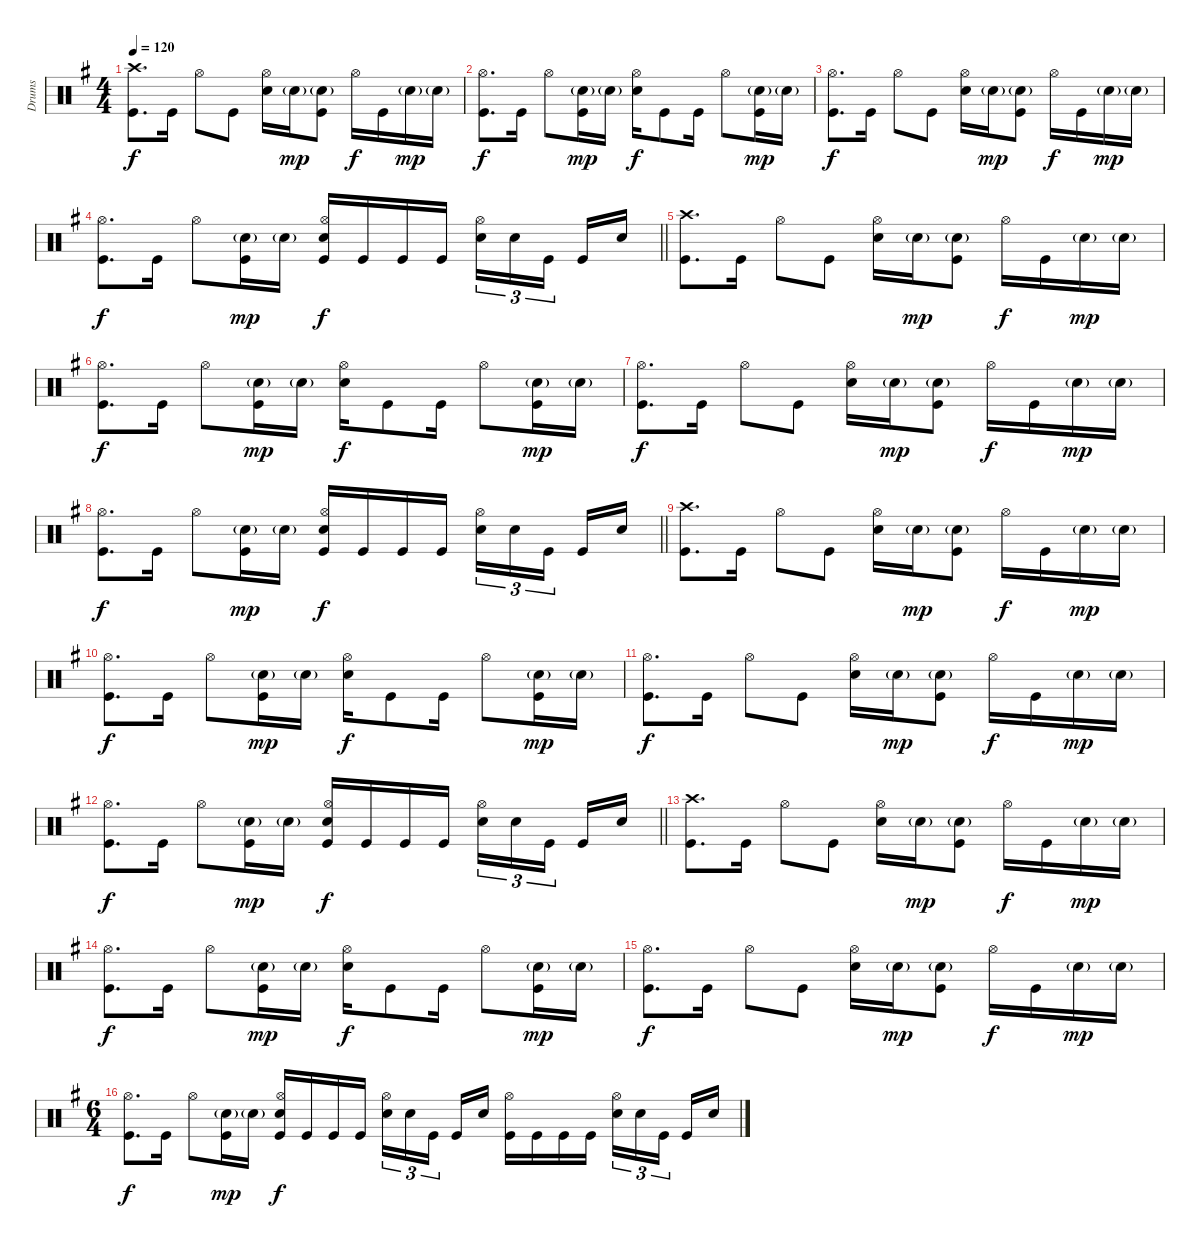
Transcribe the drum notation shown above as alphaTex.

\track ("Drums" "Drums") {instrument percussion}
\staff
\articulation defaults
\ts (4 4)
\section ("" "")
\tempo 120
\clef neutral
\ks eminor
("Crash high (hit)" "Kick (hit)").8{d dy f} "Kick (hit)".16 "Hi-Hat (open)".8 "Kick (hit)".8 ("Hi-Hat (open)" "Electric Snare (hit)").16 "Electric Snare (hit)"{g}.16{dy mp} ("Electric Snare (hit)"{g} "Kick (hit)").8 "Hi-Hat (open)".16{dy f} "Kick (hit)".16 "Electric Snare (hit)"{g}.16{dy mp} "Electric Snare (hit)"{g}.16 |
("Hi-Hat (open)" "Kick (hit)").8{d dy f} "Kick (hit)".16 "Hi-Hat (open)".8 ("Electric Snare (hit)"{g} "Kick (hit)").16{dy mp} "Electric Snare (hit)"{g}.16 ("Hi-Hat (open)" "Electric Snare (hit)").16{dy f} "Kick (hit)".8 "Kick (hit)".16 "Hi-Hat (open)".8 ("Electric Snare (hit)"{g} "Kick (hit)").16{dy mp} "Electric Snare (hit)"{g}.16 |
("Hi-Hat (open)" "Kick (hit)").8{d dy f} "Kick (hit)".16 "Hi-Hat (open)".8 "Kick (hit)".8 ("Hi-Hat (open)" "Electric Snare (hit)").16 "Electric Snare (hit)"{g}.16{dy mp} ("Electric Snare (hit)"{g} "Kick (hit)").8 "Hi-Hat (open)".16{dy f} "Kick (hit)".16 "Electric Snare (hit)"{g}.16{dy mp} "Electric Snare (hit)"{g}.16 |
\barLineRight lightlight
("Hi-Hat (open)" "Kick (hit)").8{d dy f} "Kick (hit)".16 "Hi-Hat (open)".8 ("Electric Snare (hit)"{g} "Kick (hit)").16{dy mp} "Electric Snare (hit)"{g}.16 ("Hi-Hat (open)" "Electric Snare (hit)" "Kick (hit)").16{dy f} "Kick (hit)".16 "Kick (hit)".16 "Kick (hit)".16 ("Hi-Hat (open)" "Electric Snare (hit)").16{tu (3 2)} "Electric Snare (hit)".16{tu (3 2)} "Kick (hit)".16{tu (3 2) beam splitsecondary} "Kick (hit)".16 "Electric Snare (hit)".16 |
("Crash high (hit)" "Kick (hit)").8{d} "Kick (hit)".16 "Hi-Hat (open)".8 "Kick (hit)".8 ("Hi-Hat (open)" "Electric Snare (hit)").16 "Electric Snare (hit)"{g}.16{dy mp} ("Electric Snare (hit)"{g} "Kick (hit)").8 "Hi-Hat (open)".16{dy f} "Kick (hit)".16 "Electric Snare (hit)"{g}.16{dy mp} "Electric Snare (hit)"{g}.16 |
("Hi-Hat (open)" "Kick (hit)").8{d dy f} "Kick (hit)".16 "Hi-Hat (open)".8 ("Electric Snare (hit)"{g} "Kick (hit)").16{dy mp} "Electric Snare (hit)"{g}.16 ("Hi-Hat (open)" "Electric Snare (hit)").16{dy f} "Kick (hit)".8 "Kick (hit)".16 "Hi-Hat (open)".8 ("Electric Snare (hit)"{g} "Kick (hit)").16{dy mp} "Electric Snare (hit)"{g}.16 |
("Hi-Hat (open)" "Kick (hit)").8{d dy f} "Kick (hit)".16 "Hi-Hat (open)".8 "Kick (hit)".8 ("Hi-Hat (open)" "Electric Snare (hit)").16 "Electric Snare (hit)"{g}.16{dy mp} ("Electric Snare (hit)"{g} "Kick (hit)").8 "Hi-Hat (open)".16{dy f} "Kick (hit)".16 "Electric Snare (hit)"{g}.16{dy mp} "Electric Snare (hit)"{g}.16 |
\barLineRight lightlight
("Hi-Hat (open)" "Kick (hit)").8{d dy f} "Kick (hit)".16 "Hi-Hat (open)".8 ("Electric Snare (hit)"{g} "Kick (hit)").16{dy mp} "Electric Snare (hit)"{g}.16 ("Hi-Hat (open)" "Electric Snare (hit)" "Kick (hit)").16{dy f} "Kick (hit)".16 "Kick (hit)".16 "Kick (hit)".16 ("Hi-Hat (open)" "Electric Snare (hit)").16{tu (3 2)} "Electric Snare (hit)".16{tu (3 2)} "Kick (hit)".16{tu (3 2) beam splitsecondary} "Kick (hit)".16 "Electric Snare (hit)".16 |
("Crash high (hit)" "Kick (hit)").8{d} "Kick (hit)".16 "Hi-Hat (open)".8 "Kick (hit)".8 ("Hi-Hat (open)" "Electric Snare (hit)").16 "Electric Snare (hit)"{g}.16{dy mp} ("Electric Snare (hit)"{g} "Kick (hit)").8 "Hi-Hat (open)".16{dy f} "Kick (hit)".16 "Electric Snare (hit)"{g}.16{dy mp} "Electric Snare (hit)"{g}.16 |
("Hi-Hat (open)" "Kick (hit)").8{d dy f} "Kick (hit)".16 "Hi-Hat (open)".8 ("Electric Snare (hit)"{g} "Kick (hit)").16{dy mp} "Electric Snare (hit)"{g}.16 ("Hi-Hat (open)" "Electric Snare (hit)").16{dy f} "Kick (hit)".8 "Kick (hit)".16 "Hi-Hat (open)".8 ("Electric Snare (hit)"{g} "Kick (hit)").16{dy mp} "Electric Snare (hit)"{g}.16 |
("Hi-Hat (open)" "Kick (hit)").8{d dy f} "Kick (hit)".16 "Hi-Hat (open)".8 "Kick (hit)".8 ("Hi-Hat (open)" "Electric Snare (hit)").16 "Electric Snare (hit)"{g}.16{dy mp} ("Electric Snare (hit)"{g} "Kick (hit)").8 "Hi-Hat (open)".16{dy f} "Kick (hit)".16 "Electric Snare (hit)"{g}.16{dy mp} "Electric Snare (hit)"{g}.16 |
\barLineRight lightlight
("Hi-Hat (open)" "Kick (hit)").8{d dy f} "Kick (hit)".16 "Hi-Hat (open)".8 ("Electric Snare (hit)"{g} "Kick (hit)").16{dy mp} "Electric Snare (hit)"{g}.16 ("Hi-Hat (open)" "Electric Snare (hit)" "Kick (hit)").16{dy f} "Kick (hit)".16 "Kick (hit)".16 "Kick (hit)".16 ("Hi-Hat (open)" "Electric Snare (hit)").16{tu (3 2)} "Electric Snare (hit)".16{tu (3 2)} "Kick (hit)".16{tu (3 2) beam splitsecondary} "Kick (hit)".16 "Electric Snare (hit)".16 |
("Crash high (hit)" "Kick (hit)").8{d} "Kick (hit)".16 "Hi-Hat (open)".8 "Kick (hit)".8 ("Hi-Hat (open)" "Electric Snare (hit)").16 "Electric Snare (hit)"{g}.16{dy mp} ("Electric Snare (hit)"{g} "Kick (hit)").8 "Hi-Hat (open)".16{dy f} "Kick (hit)".16 "Electric Snare (hit)"{g}.16{dy mp} "Electric Snare (hit)"{g}.16 |
("Hi-Hat (open)" "Kick (hit)").8{d dy f} "Kick (hit)".16 "Hi-Hat (open)".8 ("Electric Snare (hit)"{g} "Kick (hit)").16{dy mp} "Electric Snare (hit)"{g}.16 ("Hi-Hat (open)" "Electric Snare (hit)").16{dy f} "Kick (hit)".8 "Kick (hit)".16 "Hi-Hat (open)".8 ("Electric Snare (hit)"{g} "Kick (hit)").16{dy mp} "Electric Snare (hit)"{g}.16 |
("Hi-Hat (open)" "Kick (hit)").8{d dy f} "Kick (hit)".16 "Hi-Hat (open)".8 "Kick (hit)".8 ("Hi-Hat (open)" "Electric Snare (hit)").16 "Electric Snare (hit)"{g}.16{dy mp} ("Electric Snare (hit)"{g} "Kick (hit)").8 "Hi-Hat (open)".16{dy f} "Kick (hit)".16 "Electric Snare (hit)"{g}.16{dy mp} "Electric Snare (hit)"{g}.16 |
\ts (6 4)
("Hi-Hat (open)" "Kick (hit)").8{d dy f} "Kick (hit)".16 "Hi-Hat (open)".8 ("Electric Snare (hit)"{g} "Kick (hit)").16{dy mp} "Electric Snare (hit)"{g}.16 ("Hi-Hat (open)" "Electric Snare (hit)" "Kick (hit)").16{dy f} "Kick (hit)".16 "Kick (hit)".16 "Kick (hit)".16 ("Hi-Hat (open)" "Electric Snare (hit)").16{tu (3 2)} "Electric Snare (hit)".16{tu (3 2)} "Kick (hit)".16{tu (3 2) beam splitsecondary} "Kick (hit)".16 "Electric Snare (hit)".16 ("Hi-Hat (open)" "Kick (hit)").16 "Kick (hit)".16 "Kick (hit)".16 "Kick (hit)".16{beam splitsecondary} ("Hi-Hat (open)" "Electric Snare (hit)").16{tu (3 2)} "Electric Snare (hit)".16{tu (3 2)} "Kick (hit)".16{tu (3 2) beam splitsecondary} "Kick (hit)".16 "Electric Snare (hit)".16
